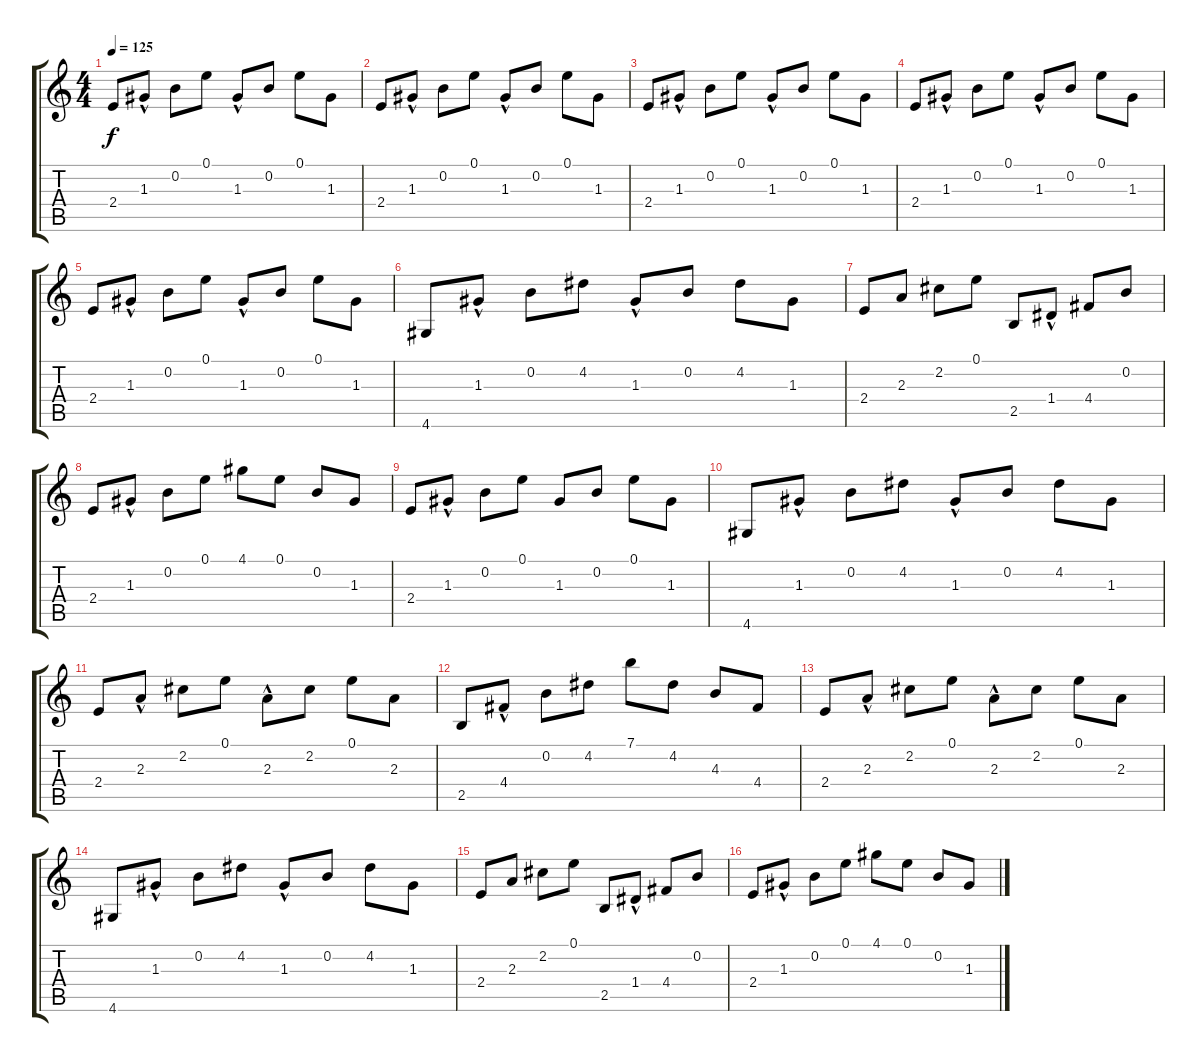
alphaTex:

\track "" {instrument acousticguitarsteel}
\staff {score tabs}
\tuning (E4 B3 G3 D3 A2 E2) {hide}
\ts (4 4)
\tempo 125
\clef g2
\ks c
2.4.8{dy f instrument acousticguitarsteel} 1.3{hac}.8 0.2.8 0.1.8 1.3{hac}.8 0.2.8 0.1.8 1.3.8 |
2.4.8 1.3{hac}.8 0.2.8 0.1.8 1.3{hac}.8 0.2.8 0.1.8 1.3.8 |
2.4.8 1.3{hac}.8 0.2.8 0.1.8 1.3{hac}.8 0.2.8 0.1.8 1.3.8 |
2.4.8 1.3{hac}.8 0.2.8 0.1.8 1.3{hac}.8 0.2.8 0.1.8 1.3.8 |
2.4.8 1.3{hac}.8 0.2.8 0.1.8 1.3{hac}.8 0.2.8 0.1.8 1.3.8 |
4.6.8 1.3{hac}.8 0.2.8 4.2.8 1.3{hac}.8 0.2.8 4.2.8 1.3.8 |
2.4.8 2.3.8 2.2.8 0.1.8 2.5.8 1.4{hac}.8 4.4.8 0.2.8 |
2.4.8 1.3{hac}.8 0.2.8 0.1.8 4.1.8 0.1.8 0.2.8 1.3.8 |
2.4.8 1.3{hac}.8 0.2.8 0.1.8 1.3.8 0.2.8 0.1.8 1.3.8 |
4.6.8 1.3{hac}.8 0.2.8 4.2.8 1.3{hac}.8 0.2.8 4.2.8 1.3.8 |
2.4.8 2.3{hac}.8 2.2.8 0.1.8 2.3{hac}.8 2.2.8 0.1.8 2.3.8 |
2.5.8 4.4{hac}.8 0.2.8 4.2.8 7.1.8 4.2.8 4.3.8 4.4.8 |
2.4.8 2.3{hac}.8 2.2.8 0.1.8 2.3{hac}.8 2.2.8 0.1.8 2.3.8 |
4.6.8 1.3{hac}.8 0.2.8 4.2.8 1.3{hac}.8 0.2.8 4.2.8 1.3.8 |
2.4.8 2.3.8 2.2.8 0.1.8 2.5.8 1.4{hac}.8 4.4.8 0.2.8 |
2.4.8 1.3{hac}.8 0.2.8 0.1.8 4.1.8 0.1.8 0.2.8 1.3.8
